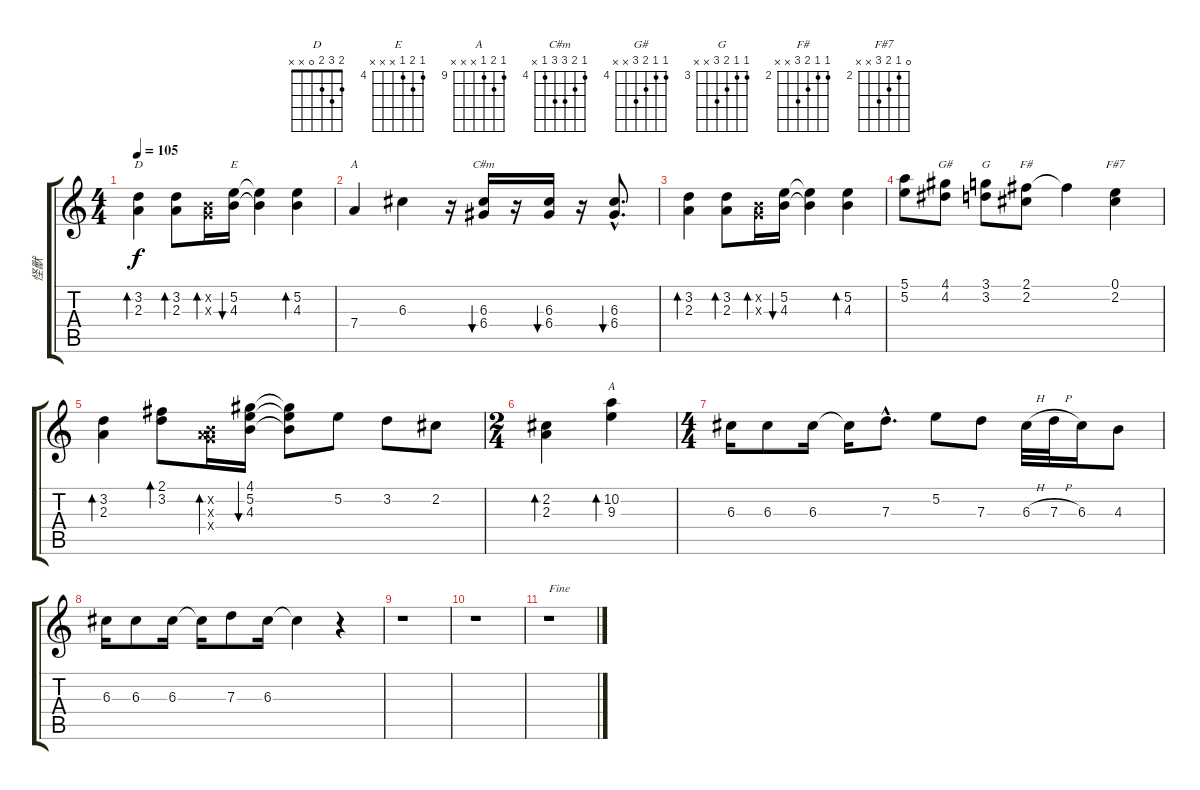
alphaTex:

\track ("怪獸" "怪獸") {instrument distortionguitar}
\staff {score tabs}
\tuning (E4 B3 G3 D3 A2 E2) {hide}
\chord ("D" 2 3 2 0 x x)
\chord ("E" 4 5 4 x x x) {firstfret 4}
\chord ("A" 5 5 6 7 x x) {firstfret 5}
\chord ("C#m" 4 5 6 6 4 x) {firstfret 4}
\chord ("G#" 4 4 5 6 x x) {firstfret 4}
\chord ("G" 3 3 4 5 x x) {firstfret 3}
\chord ("F#" 2 2 3 4 x x) {firstfret 2}
\chord ("F#7" 0 2 3 4 x x) {firstfret 2}
\chord ("A" 9 10 9 x x x) {firstfret 9}
\ts (4 4)
\tempo 105
\clef g2
\ks c
(3.2 2.3).4{bd 60 ch "D" dy f} (3.2 2.3).8{bd 60} (0.2{x} 0.3{x}).16{bd 60} (5.2 4.3).16{bu 60 ch "E"} (5.2{t} 4.3{t}).4 (5.2 4.3).4{bd 60} |
7.4.4{ch "A"} 6.3.4 r.16 (6.3 6.4).16{bu 60 ch "C#m"} r.16 (6.3 6.4).16{bu 60} r.16 (6.3{hac} 6.4{hac}).8{d bu 60} |
(3.2 2.3).4{bd 60 instrument distortionguitar} (3.2 2.3).8{bd 60} (0.2{x} 0.3{x}).16{bd 60} (5.2 4.3).16{bu 60} (5.2{t} 4.3{t}).4 (5.2 4.3).4{bd 60} |
(5.1 5.2).8 (4.1 4.2).8{ch "G#"} (3.1 3.2).8{ch "G"} (2.1 2.2).8{ch "F#"} 2.1{t}.4 (0.1 2.2).4{ch "F#7"} |
(3.2 2.3).4{bd 60} (2.1 3.2).8{bd 60} (0.2{x} 0.3{x} 7.4{x}).16{bd 60} (4.1 5.2 4.3).16{bu 60} (4.1{t} 5.2{t} 4.3{t}).8 5.2.8 3.2.8 2.2.8 |
\ts (2 4)
(2.2 2.3).4{bd 60} (10.2 9.3).4{bd 30 ch "A"} |
\ts (4 4)
6.3.16 6.3.8 6.3.16 6.3{t}.16 7.3{hac}.8{d} 5.2.8 7.3.8 6.3{h}.32 7.3{h}.32 6.3.16 4.3.8 |
6.3.16 6.3.8 6.3.16 6.3{t}.16 7.3.8 6.3.16 6.3{t}.4 r.4 |
r.1 |
r.1 |
r.1{txt "Fine"}
